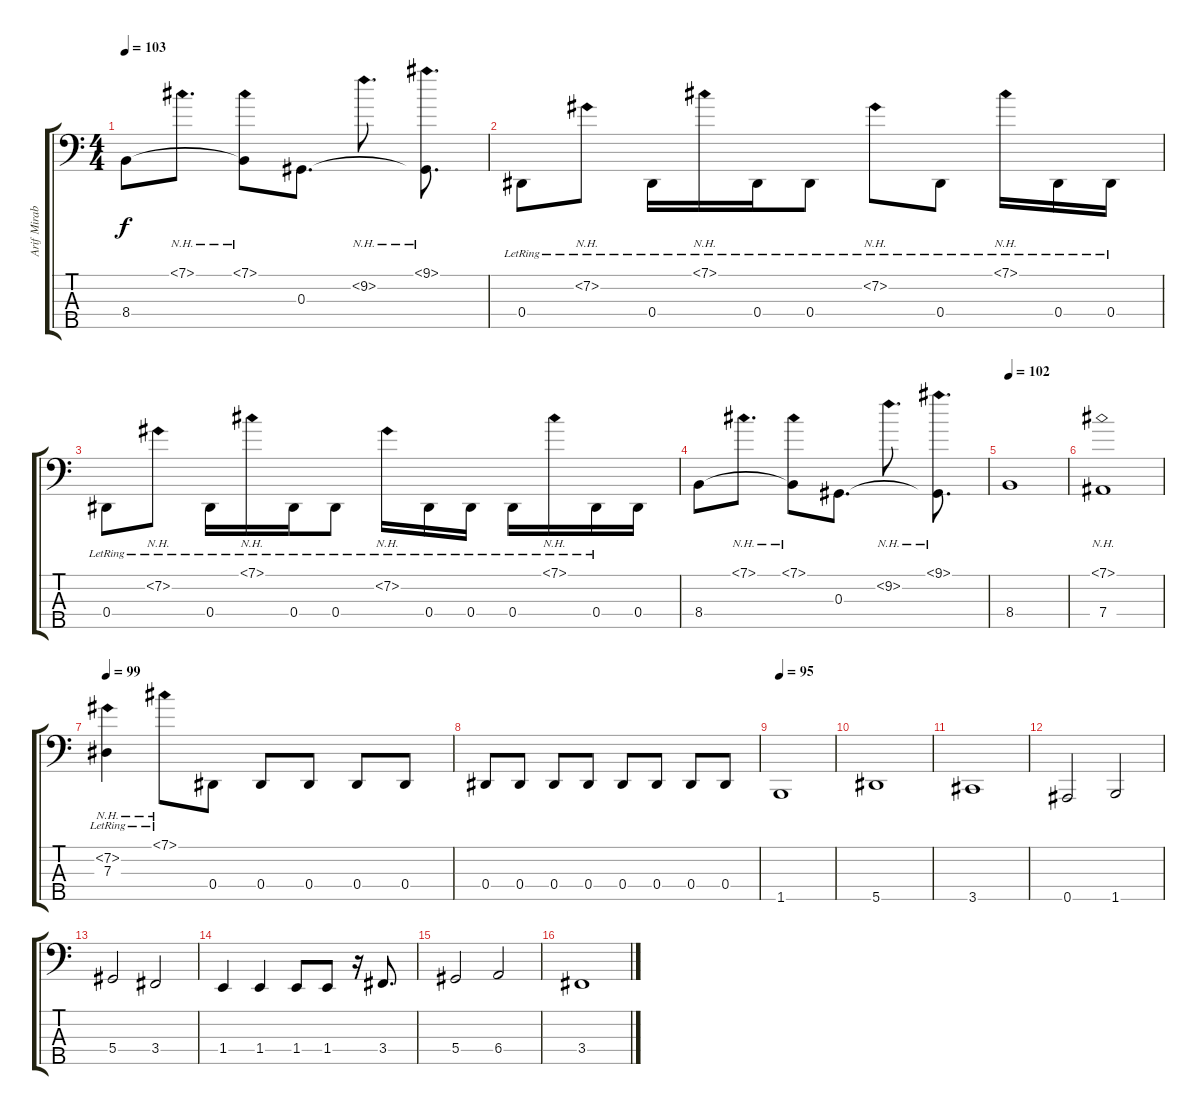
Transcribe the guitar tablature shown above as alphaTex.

\track ("Arif Mirabdolbaghi" "Arif Mirab") {instrument electricbassfinger}
\staff {score tabs}
\tuning (Gb2 Db2 Ab1 Eb1 Bb0) {hide}
\ts (4 4)
\tempo 103
\clef f4
\ks c
8.4.8{dy f} 7.1{nh}.8{d} (7.1{nh} 8.4{t}).8 0.3.8{d} 9.2{nh}.8{d} (9.1{nh} 0.3{t}).8{d} |
0.4{lr}.8 7.2{nh lr}.8 0.4{lr}.16 7.1{nh lr}.16 0.4{lr}.16 0.4{lr}.8 7.2{nh lr}.8 0.4{lr}.8 7.1{nh lr}.16 0.4{lr}.16 0.4{lr}.16 |
0.4{lr}.8 7.2{nh lr}.8 0.4{lr}.16 7.1{nh lr}.16 0.4{lr}.16 0.4{lr}.8 7.2{nh lr}.16 0.4{lr}.16 0.4{lr}.16 0.4{lr}.16 7.1{nh lr}.16 0.4{lr}.16 0.4.16 |
8.4.8 7.1{nh}.8{d} (7.1{nh} 8.4{t}).8 0.3.8{d} 9.2{nh}.8{d} (9.1{nh} 0.3{t}).8{d} |
\tempo 102
8.4.1 |
(7.1{nh} 7.4).1 |
\tempo 99
(7.2{nh lr} 7.3{lr}).4 7.1{nh lr}.8 0.4.8 0.4.8 0.4.8 0.4.8 0.4.8 |
0.4.8 0.4.8 0.4.8 0.4.8 0.4.8 0.4.8 0.4.8 0.4.8 |
\tempo 95
1.5.1{volume 16 instrument synthbass1} |
5.5.1 |
3.5.1 |
0.5.2 1.5.2 |
5.4.2 3.4.2 |
1.4.4 1.4.4 1.4.8 1.4.8 r.16 3.4.8{d} |
5.4.2 6.4.2 |
3.4.1
